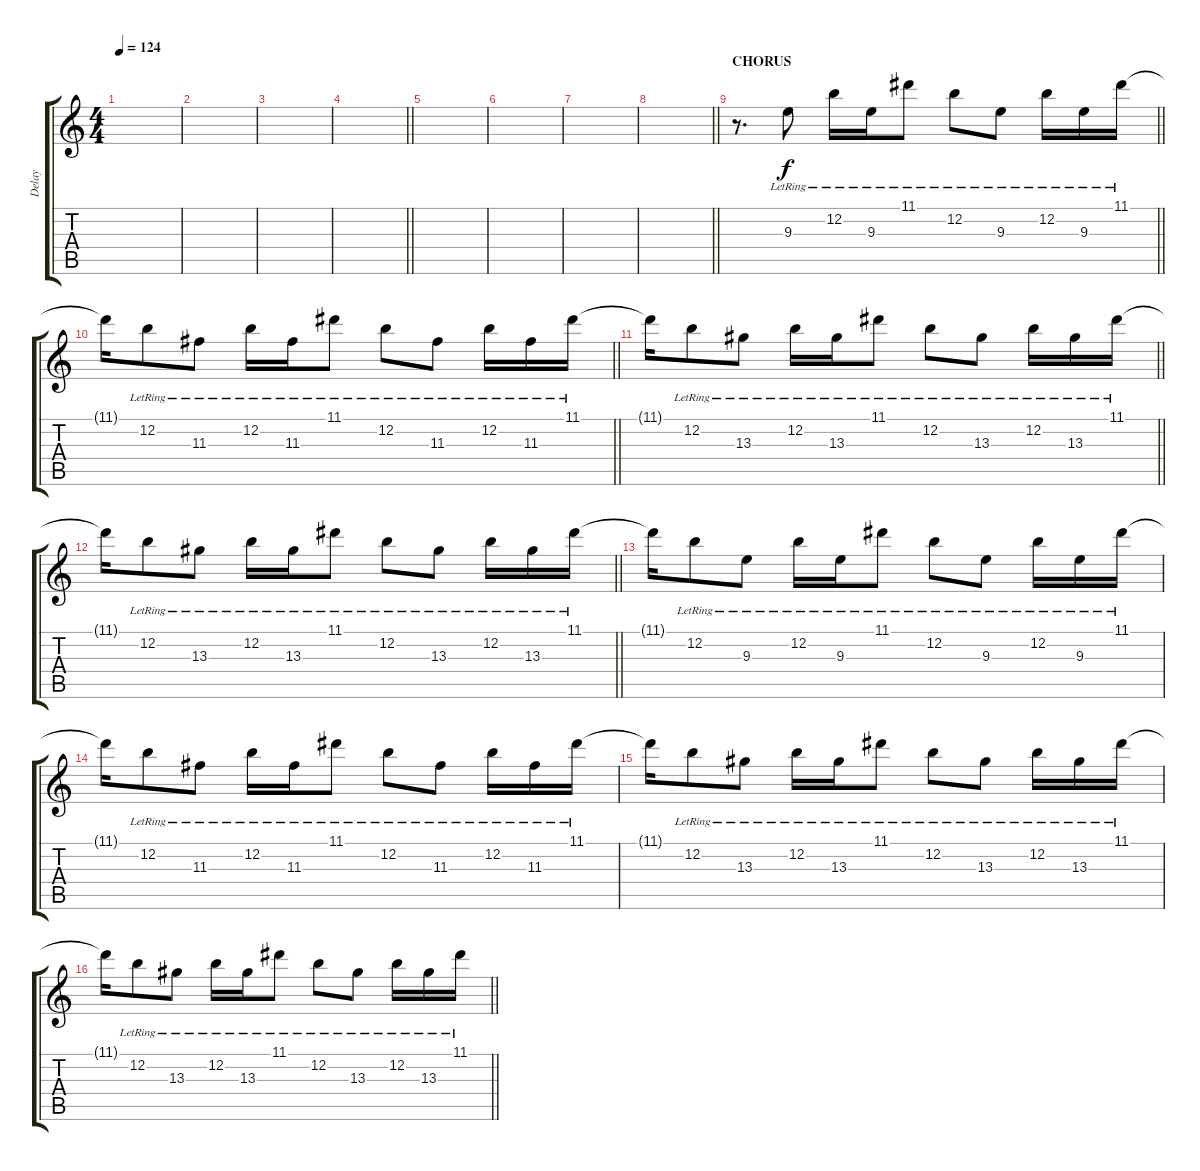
\track ("     Delay" "     Delay") {instrument electricguitarclean}
\staff {score tabs}
\tuning (E4 B3 G3 D3 A2 E2) {hide}
\ts (4 4)
\section ("" "")
\tempo 124
\clef g2
\ks c
|
|
|
\barLineRight lightlight
|
\section ("" "")
|
|
|
\barLineRight lightlight
|
\section ("" "CHORUS")
\barLineRight lightlight
r.8{d} 9.3{lr}.8 12.2{lr}.16 9.3{lr}.16 11.1{lr}.8 12.2{lr}.8 9.3{lr}.8 12.2{lr}.16 9.3{lr}.16 11.1{lr}.16 |
\barLineRight lightlight
11.1{t}.16 12.2{lr}.8 11.3{lr}.8 12.2{lr}.16 11.3{lr}.16 11.1{lr}.8 12.2{lr}.8 11.3{lr}.8 12.2{lr}.16 11.3{lr}.16 11.1{lr}.16 |
\barLineRight lightlight
11.1{t}.16 12.2{lr}.8 13.3{lr}.8 12.2{lr}.16 13.3{lr}.16 11.1{lr}.8 12.2{lr}.8 13.3{lr}.8 12.2{lr}.16 13.3{lr}.16 11.1{lr}.16 |
\barLineRight lightlight
11.1{t}.16 12.2{lr}.8 13.3{lr}.8 12.2{lr}.16 13.3{lr}.16 11.1{lr}.8 12.2{lr}.8 13.3{lr}.8 12.2{lr}.16 13.3{lr}.16 11.1{lr}.16 |
\section ("" "")
11.1{t}.16 12.2{lr}.8 9.3{lr}.8 12.2{lr}.16 9.3{lr}.16 11.1{lr}.8 12.2{lr}.8 9.3{lr}.8 12.2{lr}.16 9.3{lr}.16 11.1{lr}.16 |
11.1{t}.16 12.2{lr}.8 11.3{lr}.8 12.2{lr}.16 11.3{lr}.16 11.1{lr}.8 12.2{lr}.8 11.3{lr}.8 12.2{lr}.16 11.3{lr}.16 11.1{lr}.16 |
11.1{t}.16 12.2{lr}.8 13.3{lr}.8 12.2{lr}.16 13.3{lr}.16 11.1{lr}.8 12.2{lr}.8 13.3{lr}.8 12.2{lr}.16 13.3{lr}.16 11.1{lr}.16 |
\barLineRight lightlight
11.1{t}.16 12.2{lr}.8 13.3{lr}.8 12.2{lr}.16 13.3{lr}.16 11.1{lr}.8 12.2{lr}.8 13.3{lr}.8 12.2{lr}.16 13.3{lr}.16 11.1{lr}.16
